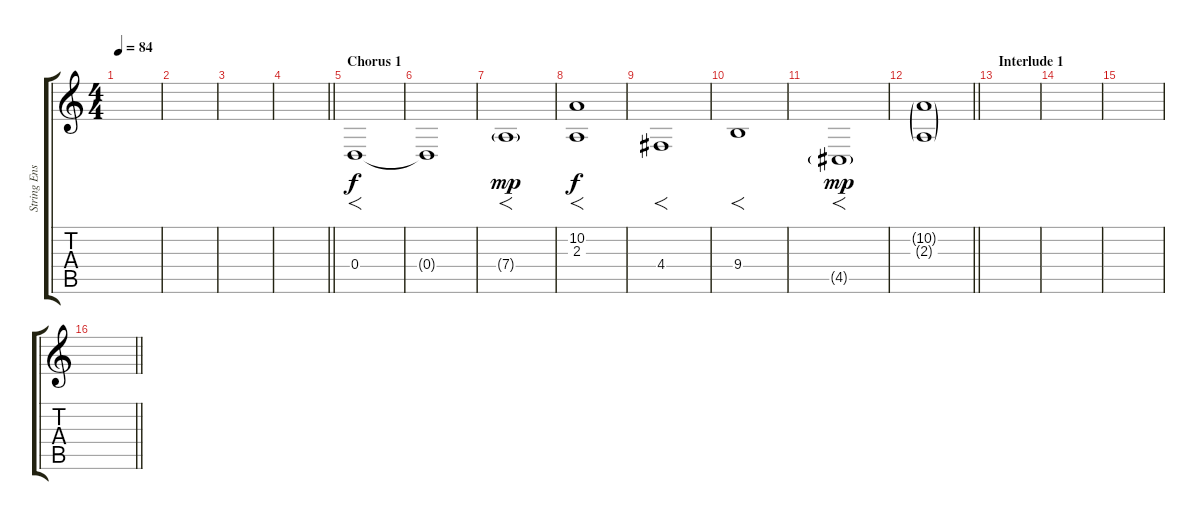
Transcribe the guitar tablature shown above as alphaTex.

\track ("String Ensemble" "String Ens") {instrument stringensemble2}
\staff {score tabs}
\tuning (E4 B3 G3 D3 A2 E2) {hide}
\ts (4 4)
\tempo 84
\clef g2
\ks c
|
|
|
\barLineRight lightlight
|
\section ("" "Chorus 1")
0.4.1{f} |
0.4{t}.1 |
7.4{g}.1{f dy mp} |
(10.2 2.3).1{f dy f} |
4.4.1{f} |
9.4.1{f} |
4.5{g}.1{f dy mp} |
\barLineRight lightlight
(10.2{g} 2.3{g}).1 |
\section ("" "Interlude 1")
|
|
|
\barLineRight lightlight
